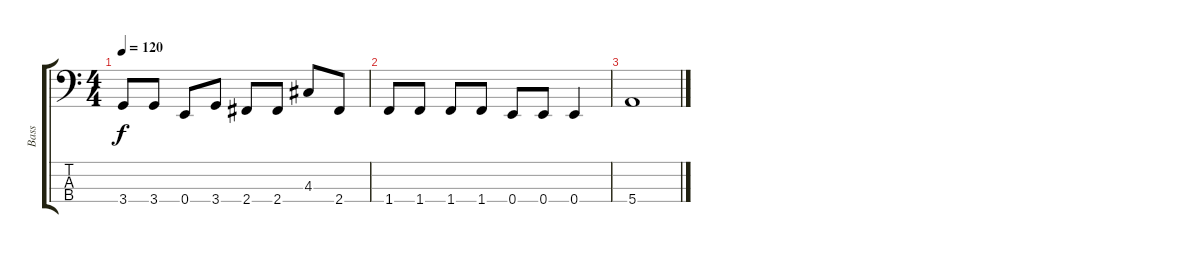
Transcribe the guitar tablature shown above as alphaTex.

\track ("Bass" "Bass") {instrument electricbassfinger}
\staff {score tabs}
\tuning (G2 D2 A1 E1) {hide}
\ts (4 4)
\tempo 120
\clef f4
\ks c
3.4.8{dy f} 3.4.8 0.4.8 3.4.8 2.4.8 2.4.8 4.3.8 2.4.8 |
1.4.8 1.4.8 1.4.8 1.4.8 0.4.8 0.4.8 0.4.4 |
5.4.1
